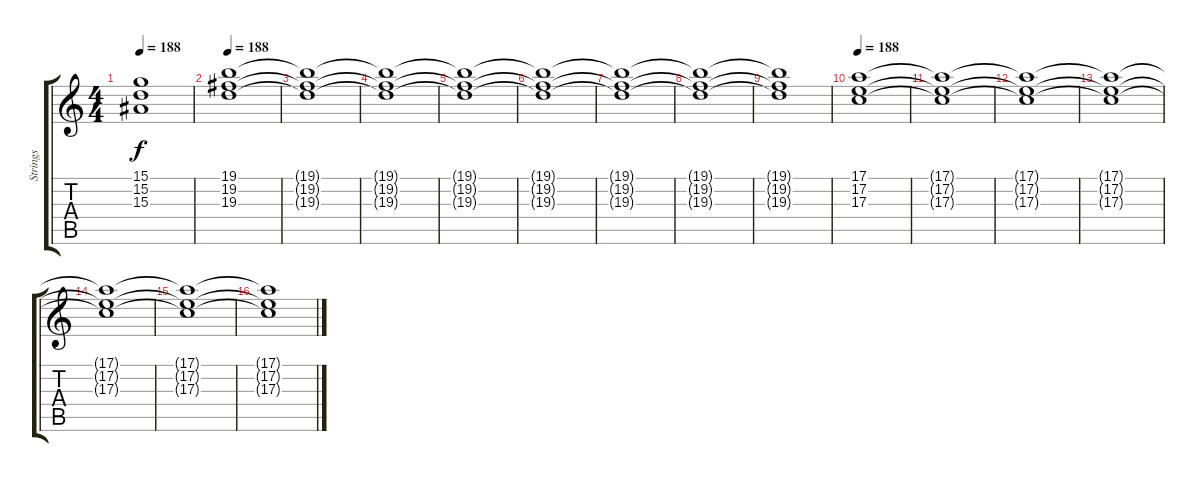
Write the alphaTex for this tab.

\track ("Strings" "Strings") {instrument stringensemble2}
\staff {score tabs}
\tuning (E4 B3 G3 D3 A2 E2) {hide}
\ts (4 4)
\tempo 188
\clef g2
\ks c
(15.1{t} 15.2{t} 15.3{t}).1{dy f} |
\tempo 188
(19.1 19.2 19.3).1 |
(19.1{t} 19.2{t} 19.3{t}).1 |
(19.1{t} 19.2{t} 19.3{t}).1 |
(19.1{t} 19.2{t} 19.3{t}).1 |
(19.1{t} 19.2{t} 19.3{t}).1 |
(19.1{t} 19.2{t} 19.3{t}).1 |
(19.1{t} 19.2{t} 19.3{t}).1 |
(19.1{t} 19.2{t} 19.3{t}).1 |
\tempo 188
(17.1 17.2 17.3).1 |
(17.1{t} 17.2{t} 17.3{t}).1 |
(17.1{t} 17.2{t} 17.3{t}).1 |
(17.1{t} 17.2{t} 17.3{t}).1 |
(17.1{t} 17.2{t} 17.3{t}).1 |
(17.1{t} 17.2{t} 17.3{t}).1 |
(17.1{t} 17.2{t} 17.3{t}).1
